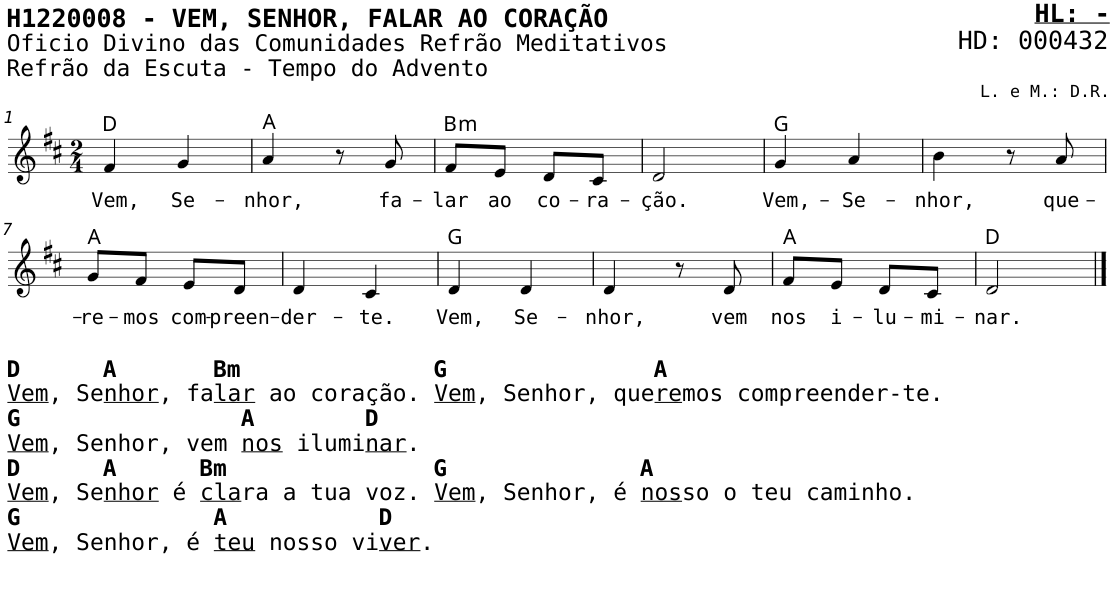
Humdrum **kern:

**kern	**text	**harte
*part1	*part1	*part1
*staff1	*staff1	*
*I"Voz	*	*
*I'V	*	*
*stria5	*	*
*clefG2	*	*
*k[f#c#]	*	*
*M2/4	*	*
=1	=1	=1
!	!LO:LY:b	!
4f#/	Vem,	D:maj
!	!LO:LY:b	!
4g/	Se-	.
=2	=2	=2
!	!LO:LY:b	!
4a/	-nhor,	A:maj
8r	.	.
!	!LO:LY:b	!
8g/	fa-	.
=3	=3	=3
!	!LO:LY:b	!LO:H:kt=m
8f#/L	-lar	B:min
!	!LO:LY:b	!
8e/J	ao	.
!	!LO:LY:b	!
8d/L	co-	.
!	!LO:LY:b	!
8c#/J	-ra-	.
=4	=4	=4
!	!LO:LY:b	!
2d/	-ção.	.
=5	=5	=5
!	!LO:LY:b	!
4g/	Vem,-	G:maj
!	!LO:LY:b	!
4a/	-Se-	.
=6	=6	=6
!	!LO:LY:b	!
4b\	-nhor,	.
8r	.	.
!	!LO:LY:b	!
8a/	que-	.
!!LO:LB:g=z
=7	=7	=7
!LO:TX:b:B:t=D      A       Bm              G               A	!	!
!LO:TX:b:t=Vem	!	!
!LO:TX:b:t=, Se	!	!
!LO:TX:b:t=nhor	!	!
!LO:TX:b:t=, fa	!	!
!LO:TX:b:t=lar	!	!
!LO:TX:b:t=ao coração.	!	!
!LO:TX:b:t=Vem	!	!
!LO:TX:b:t=, Senhor, que	!	!
!LO:TX:b:t=re	!	!
!LO:TX:b:t=mos compreender-te.	!	!
!LO:TX:b:B:t=G                A        D	!	!
!LO:TX:b:t=Vem	!	!
!LO:TX:b:t=, Senhor, vem	!	!
!LO:TX:b:t=nos	!	!
!LO:TX:b:t=ilumi	!	!
!LO:TX:b:t=nar	!	!
!LO:TX:b:t=.	!	!
!LO:TX:b:B:t=D      A      Bm               G              A	!	!
!LO:TX:b:t=Vem	!	!
!LO:TX:b:t=, Se	!	!
!LO:TX:b:t=nhor	!	!
!LO:TX:b:t=é	!	!
!LO:TX:b:t=cla	!	!
!LO:TX:b:t=ra a tua voz.	!	!
!LO:TX:b:t=Vem	!	!
!LO:TX:b:t=, Senhor, é	!	!
!LO:TX:b:t=nos	!	!
!LO:TX:b:t=so o teu caminho.	!	!
!LO:TX:b:B:t=G              A           D	!	!
!LO:TX:b:t=Vem	!	!
!LO:TX:b:t=, Senhor, é	!	!
!LO:TX:b:t=teu	!	!
!LO:TX:b:t=nosso vi	!	!
!LO:TX:b:t=ver	!	!
!LO:TX:b:t=.	!	!
!	!LO:LY:b	!
8g/L	-re-	A:maj
!	!LO:LY:b	!
8f#/J	-mos	.
!	!LO:LY:b	!
8e/L	com-	.
!	!LO:LY:b	!
8d/J	-preen-	.
=8	=8	=8
!	!LO:LY:b	!
4d/	-der-	.
!	!LO:LY:b	!
4c#/	-te.	.
=9	=9	=9
!	!LO:LY:b	!
4d/	Vem,	G:maj
!	!LO:LY:b	!
4d/	Se-	.
=10	=10	=10
!	!LO:LY:b	!
4d/	-nhor,	.
8r	.	.
!	!LO:LY:b	!
8d/	vem	.
=11	=11	=11
!	!LO:LY:b	!
8f#/L	nos	A:maj
!	!LO:LY:b	!
8e/J	i-	.
!	!LO:LY:b	!
8d/L	-lu-	.
!	!LO:LY:b	!
8c#/J	-mi-	.
=12	=12	=12
!	!LO:LY:b	!
2d/	-nar.	D:maj
==	==	==
*-	*-	*-
